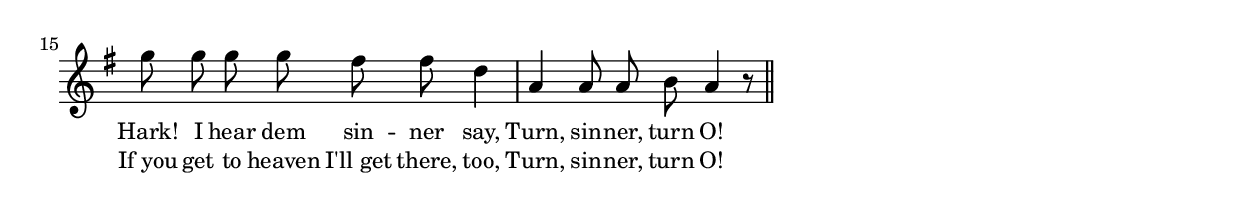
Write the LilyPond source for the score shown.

% 048-p3b.ly - Part of the score sheet for "Turn, sinner, turn O!"
% Copyright (C) 2007  Marcus Brinkmann <marcus@gnu.org>
%
% This score sheet is free software; you can redistribute it and/or
% modify it under the terms of the Creative Commons Legal Code
% Attribution-ShareALike as published by Creative Commons; either
% version 2.0 of the License, or (at your option) any later version.
%
% This score sheet is distributed in the hope that it will be useful,
% but WITHOUT ANY WARRANTY; without even the implied warranty of
% MERCHANTABILITY or FITNESS FOR A PARTICULAR PURPOSE.  See the
% Creative Commons Legal Code Attribution-ShareALike for more details.
%
% You should have received a copy of the Creative Commons Legal Code
% Attribution-ShareALike along with this score sheet; if not, write to
% Creative Commons, 543 Howard Street, 5th Floor,
% San Francisco, CA 94105-3013  United States

\version "2.10.0"

%\header
%{
%  title = "Turn, Sinner, Turn O!"
%  composer = "trad."
%}

melody =
<<
     \context Voice
    {
	\set Staff.midiInstrument = "acoustic grand"
	\override Staff.VerticalAxisGroup #'minimum-Y-extent = #'(0 . 0)
	
	\autoBeamOff

	\time 4/4
	\clef violin
	\key g \major

	\set Score.currentBarNumber = #15

	% Force bar number at beginning.
	\bar ""
	g''8 g'' g'' g'' fis'' fis'' d''4 | a'4 a'8 a' b' a'4 r8 \bar "||"
    }

    \lyricsto "" \new Lyrics
    {
        \override LyricText #'font-size = #0
        \override StanzaNumber #'font-size = #-1

	Hark! I hear dem sin -- ner say, Turn, sin -- ner, turn O!
    }

    \lyricsto "" \new Lyrics
    {
        \override LyricText #'font-size = #0
        \override StanzaNumber #'font-size = #-1

	"If you" get to heaven "I'll get" there, too, Turn, sin -- ner, turn O!
    }
>>


\score
{
  \new Staff { \melody }

  \layout
  {
    indent = 0.0
    \context
    {
      \Staff
      \remove "Time_signature_engraver"
    }
  }
}


\score
{
  \new Staff { \unfoldRepeats \melody }

  
  \midi {
    \context {
      \Score
      tempoWholesPerMinute = #(ly:make-moment 80 4)
      }
    }


}
